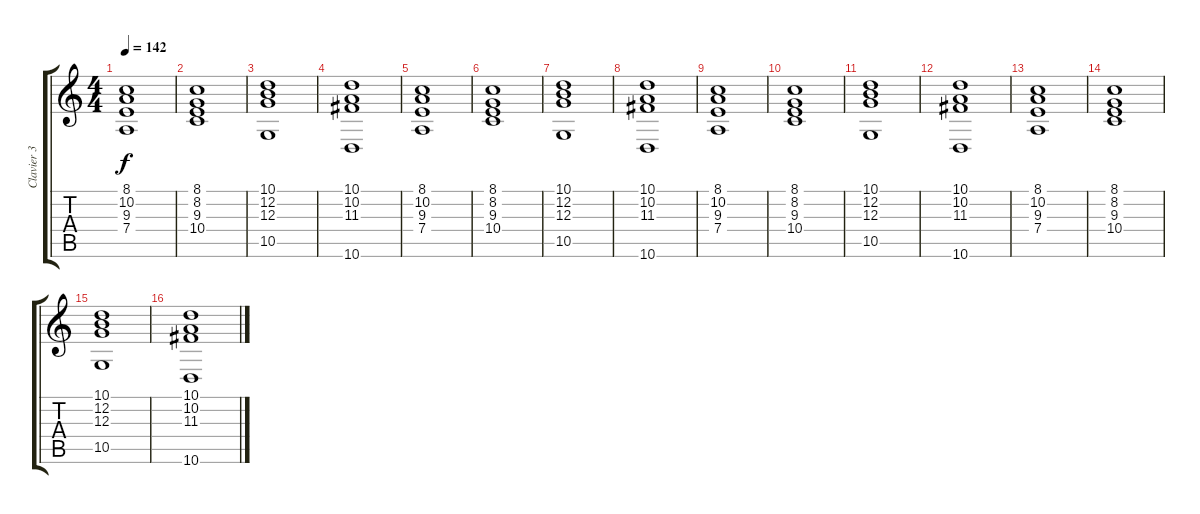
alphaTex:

\track ("Clavier 3" "Clavier 3") {instrument voiceoohs}
\staff {score tabs}
\tuning (E4 B3 G3 D3 A2 E2) {hide}
\ts (4 4)
\tempo 142
\clef g2
\ks c
(8.1 10.2 9.3 7.4).1{dy f} |
(8.1 8.2 9.3 10.4).1 |
(10.1 12.2 12.3 10.5).1 |
(10.1 10.2 11.3 10.6).1 |
(8.1 10.2 9.3 7.4).1 |
(8.1 8.2 9.3 10.4).1 |
(10.1 12.2 12.3 10.5).1 |
(10.1 10.2 11.3 10.6).1 |
(8.1 10.2 9.3 7.4).1 |
(8.1 8.2 9.3 10.4).1 |
(10.1 12.2 12.3 10.5).1 |
(10.1 10.2 11.3 10.6).1 |
(8.1 10.2 9.3 7.4).1 |
(8.1 8.2 9.3 10.4).1 |
(10.1 12.2 12.3 10.5).1{volume 13} |
(10.1 10.2 11.3 10.6).1
